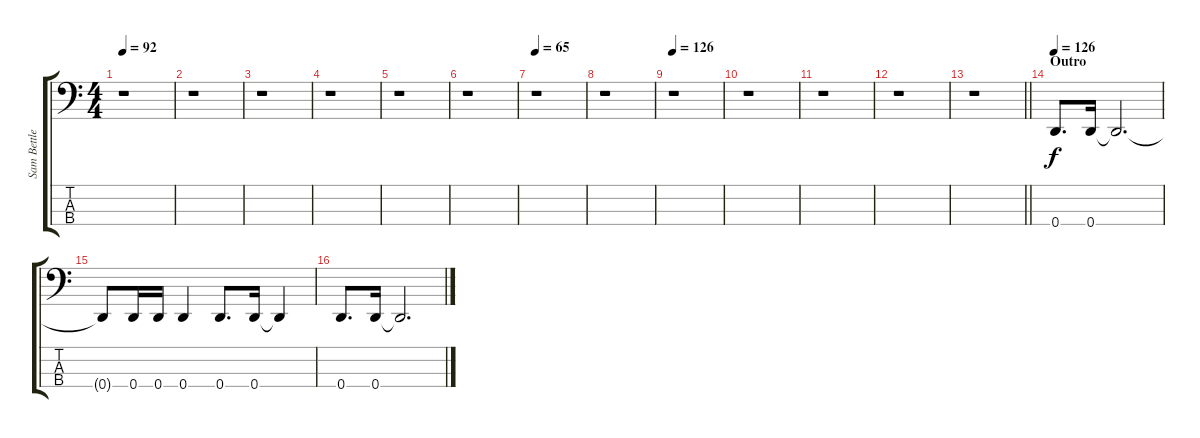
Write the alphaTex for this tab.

\track ("Sam Bettley (Bass)" "Sam Bettle") {instrument electricbasspick}
\staff {score tabs}
\tuning (G2 D2 A1 D1) {hide}
\ts (4 4)
\tempo 92
\clef f4
\ks c
r.1{dy f} |
r.1 |
r.1 |
r.1 |
r.1 |
r.1 |
\tempo 65
r.1 |
r.1 |
\tempo 126
r.1 |
r.1 |
r.1 |
r.1 |
\barLineRight lightlight
r.1 |
\section ("" "Outro")
\tempo 126
0.4.8{d} 0.4.16 0.4{t}.2{d} |
0.4{t}.8 0.4.16 0.4.16 0.4.4 0.4.8{d} 0.4.16 0.4{t}.4 |
0.4.8{d} 0.4.16 0.4{t}.2{d}
